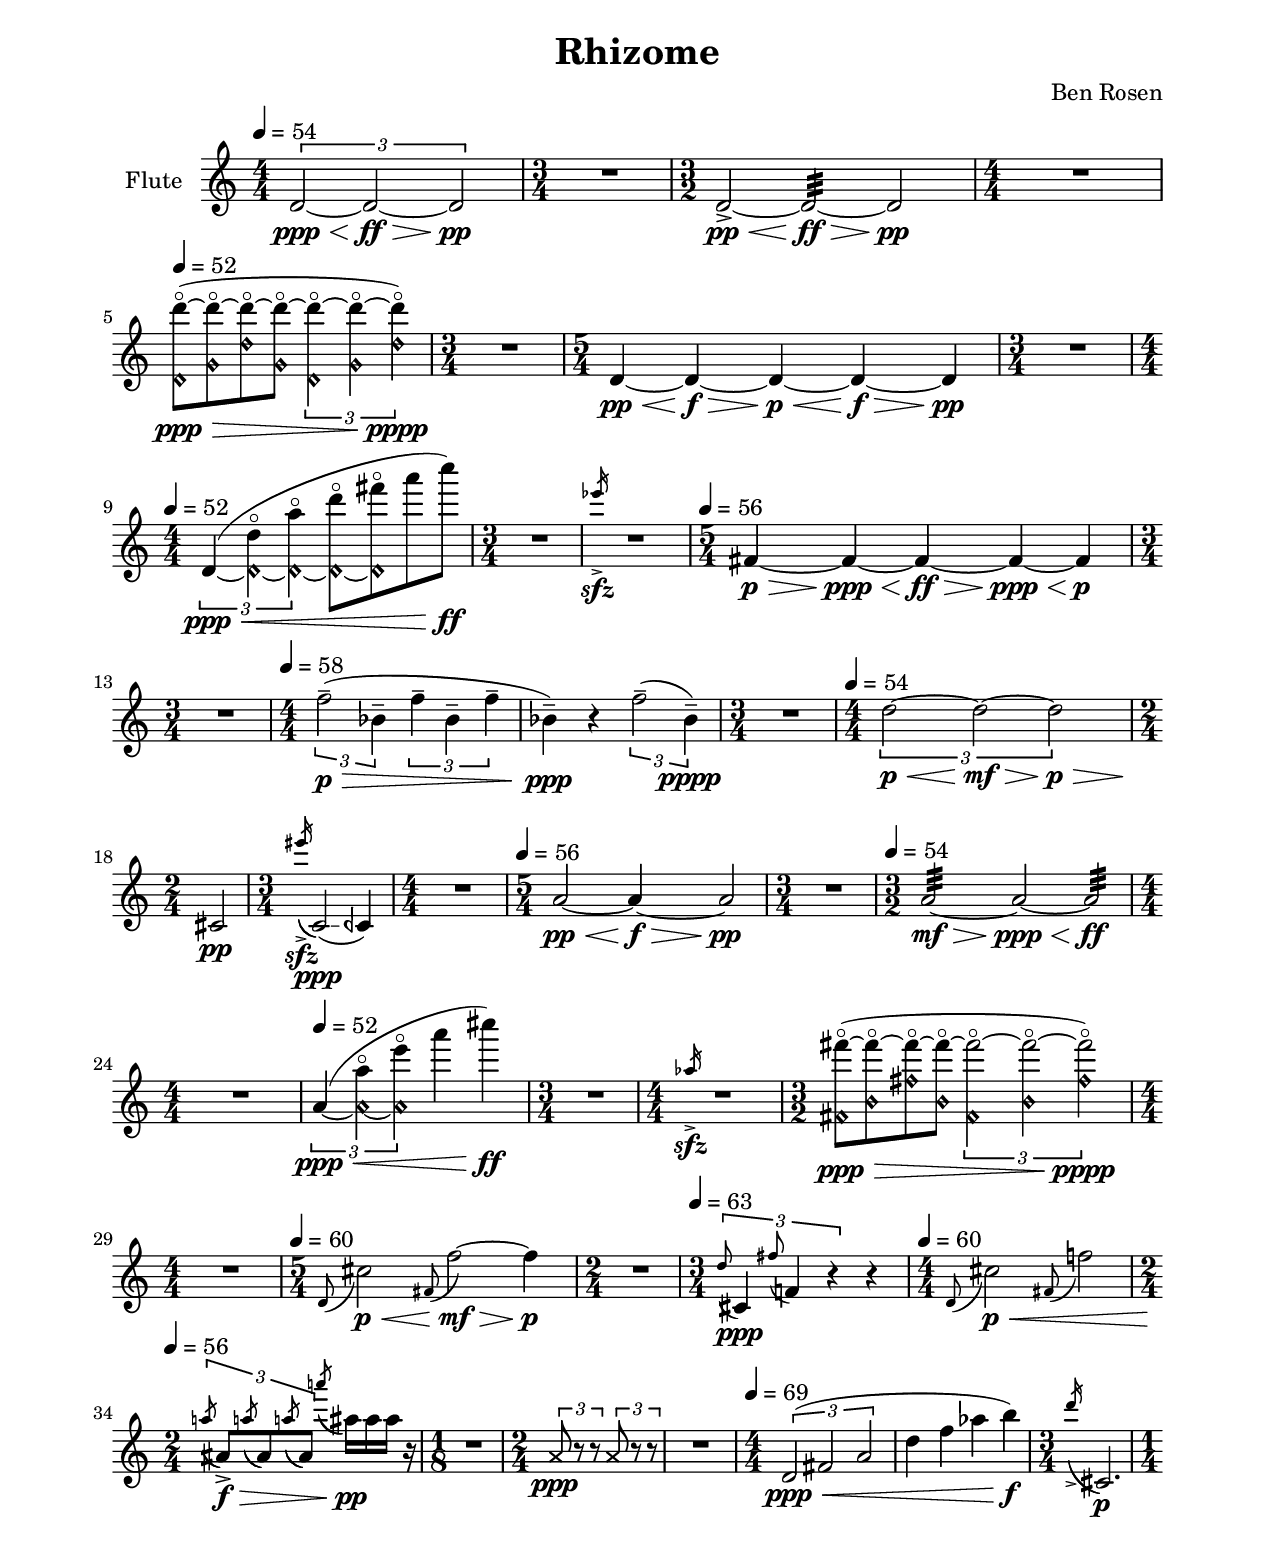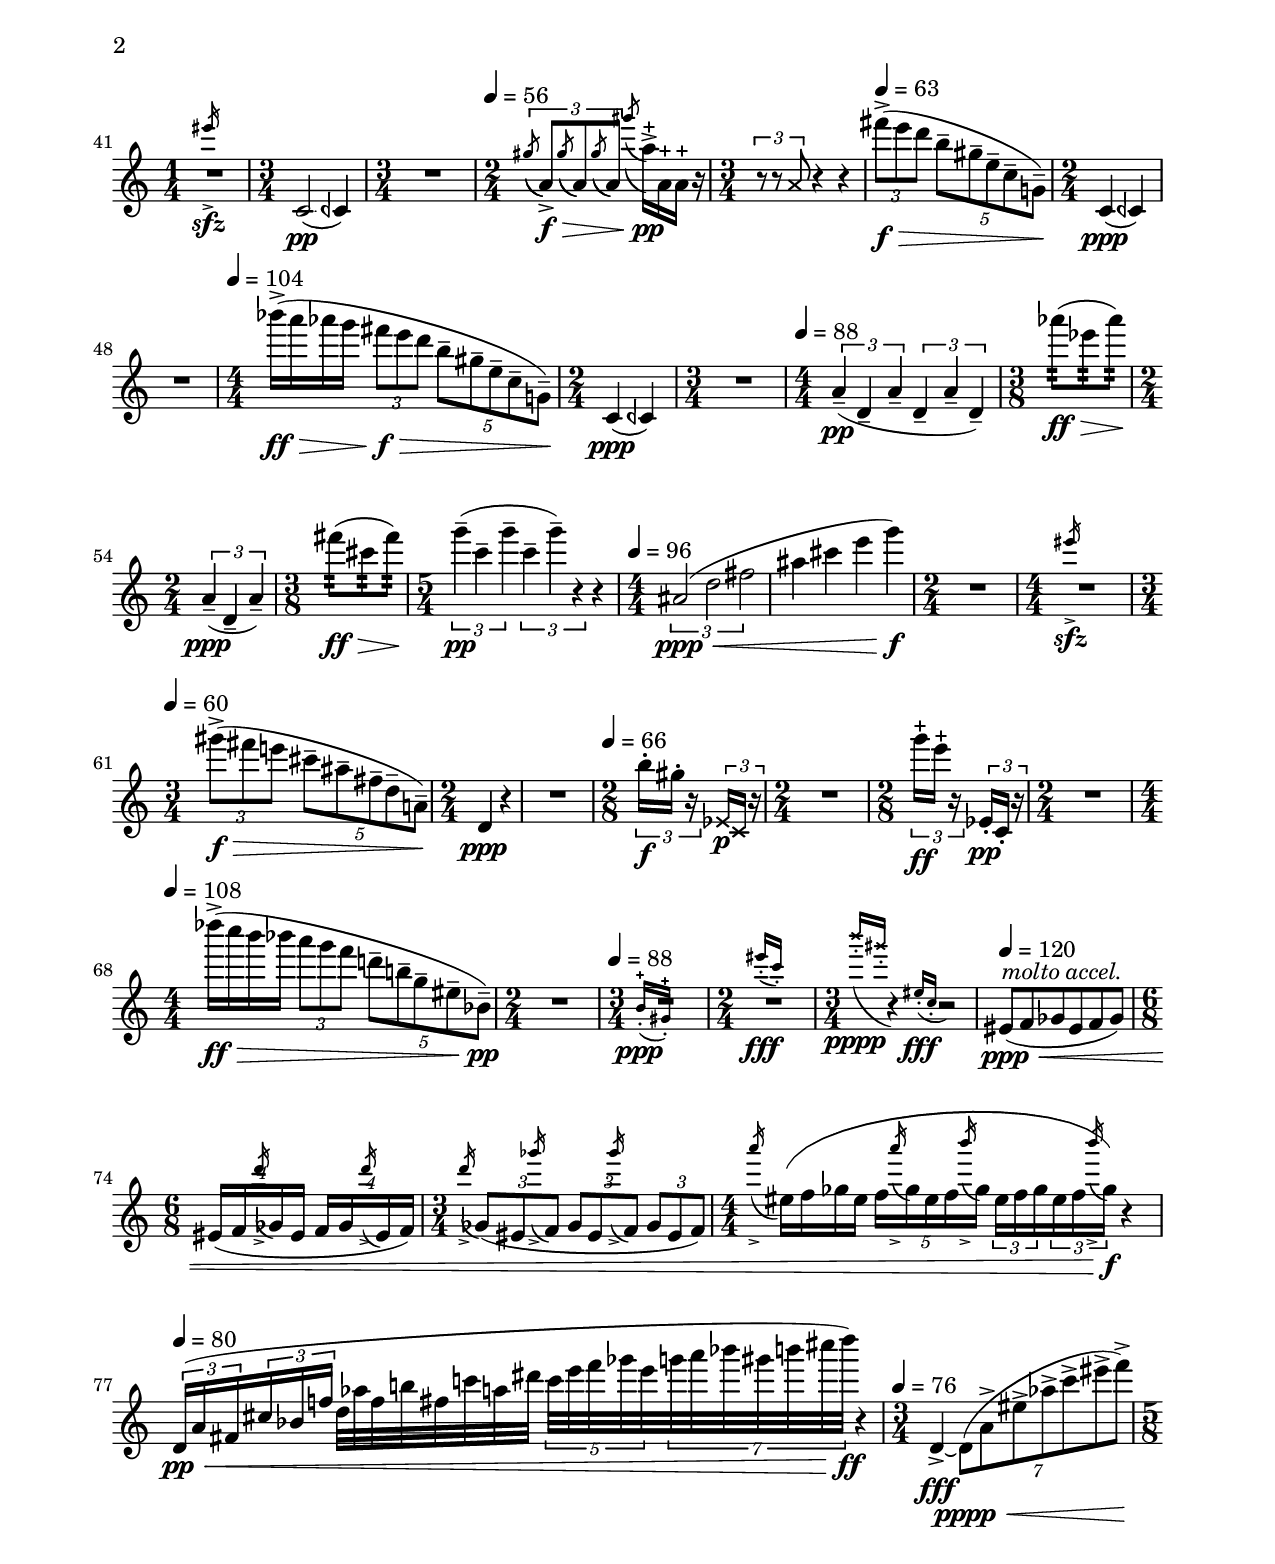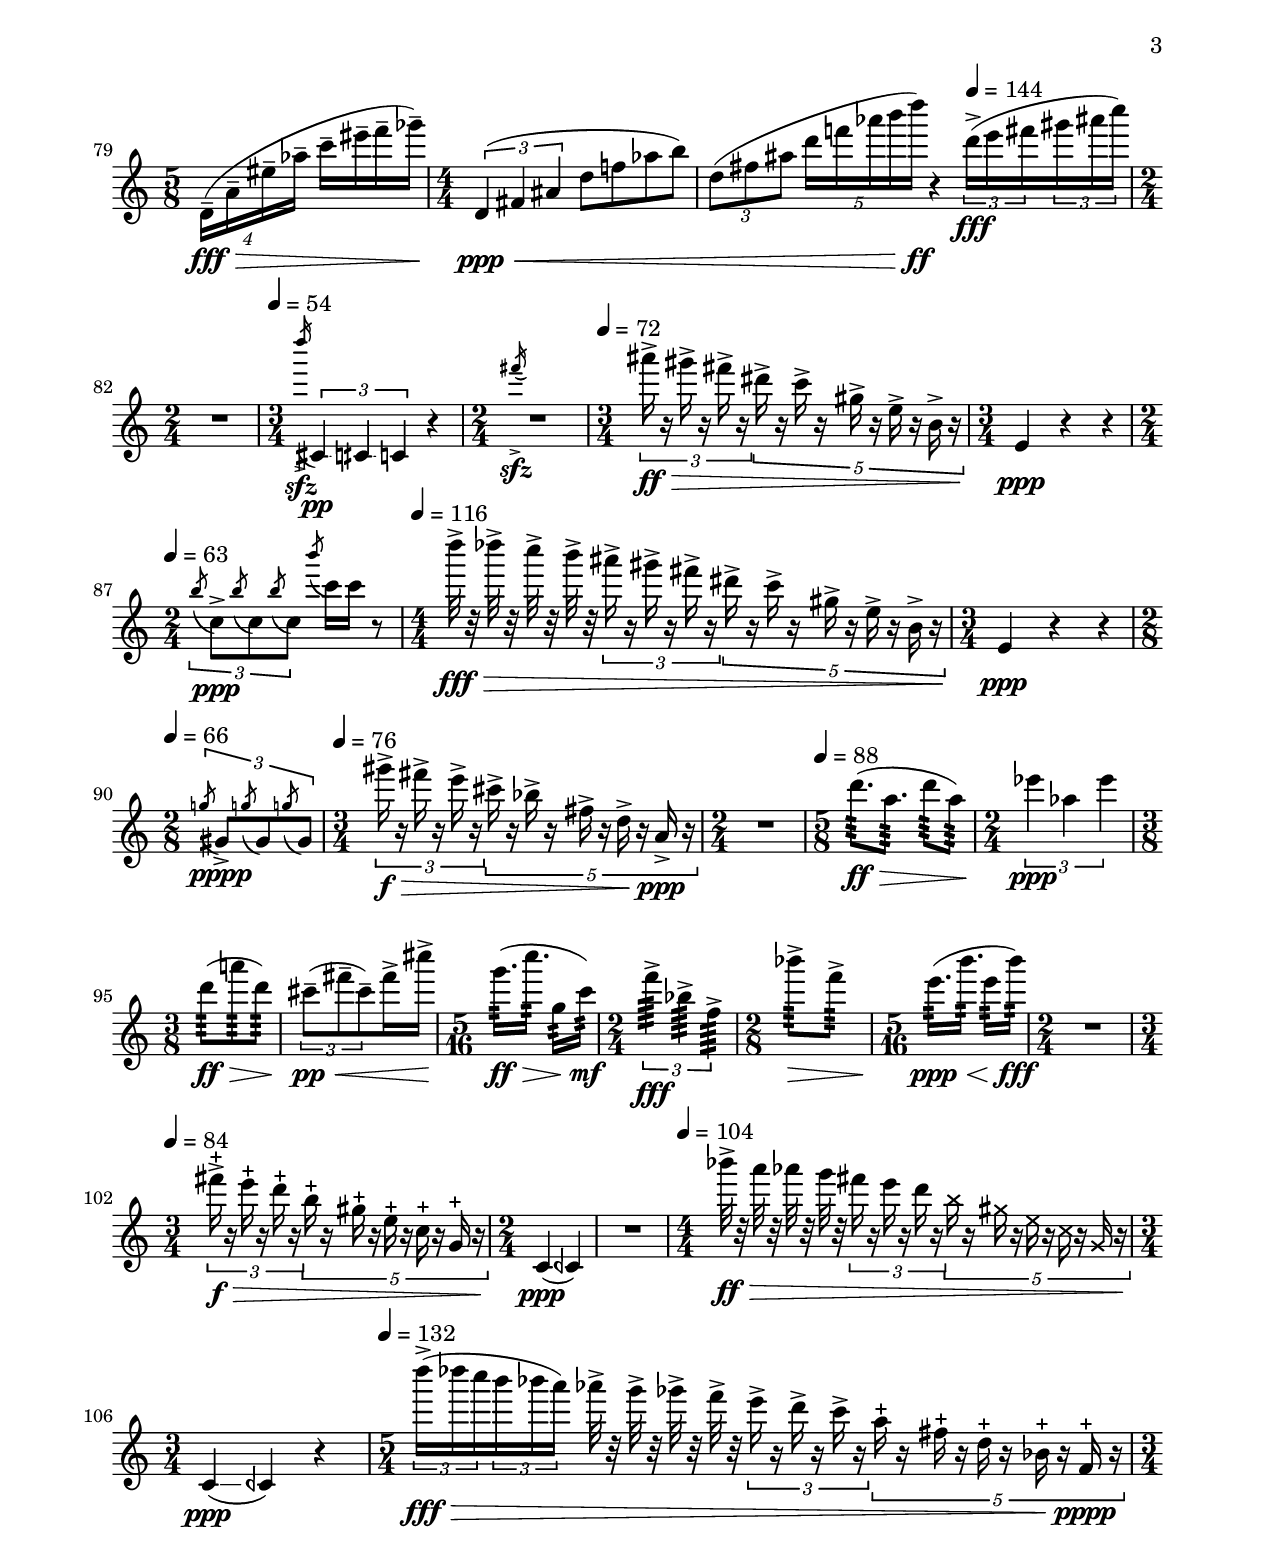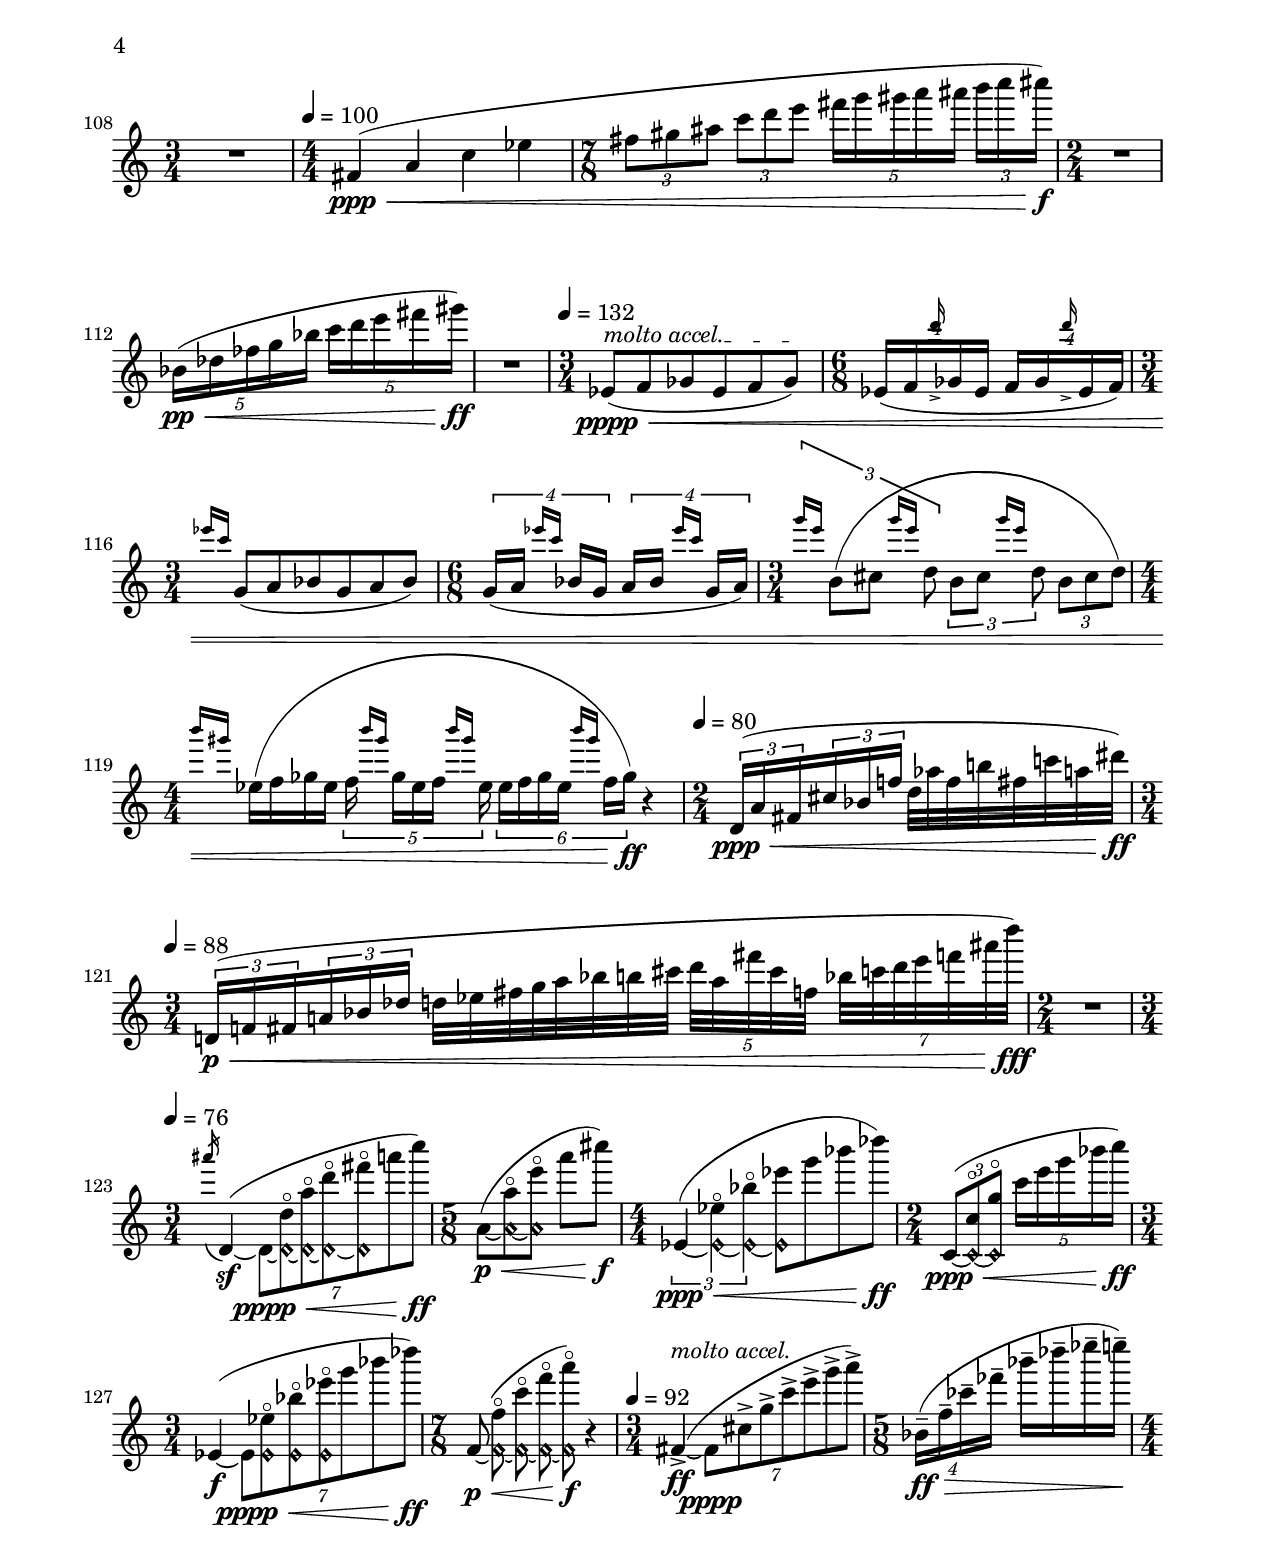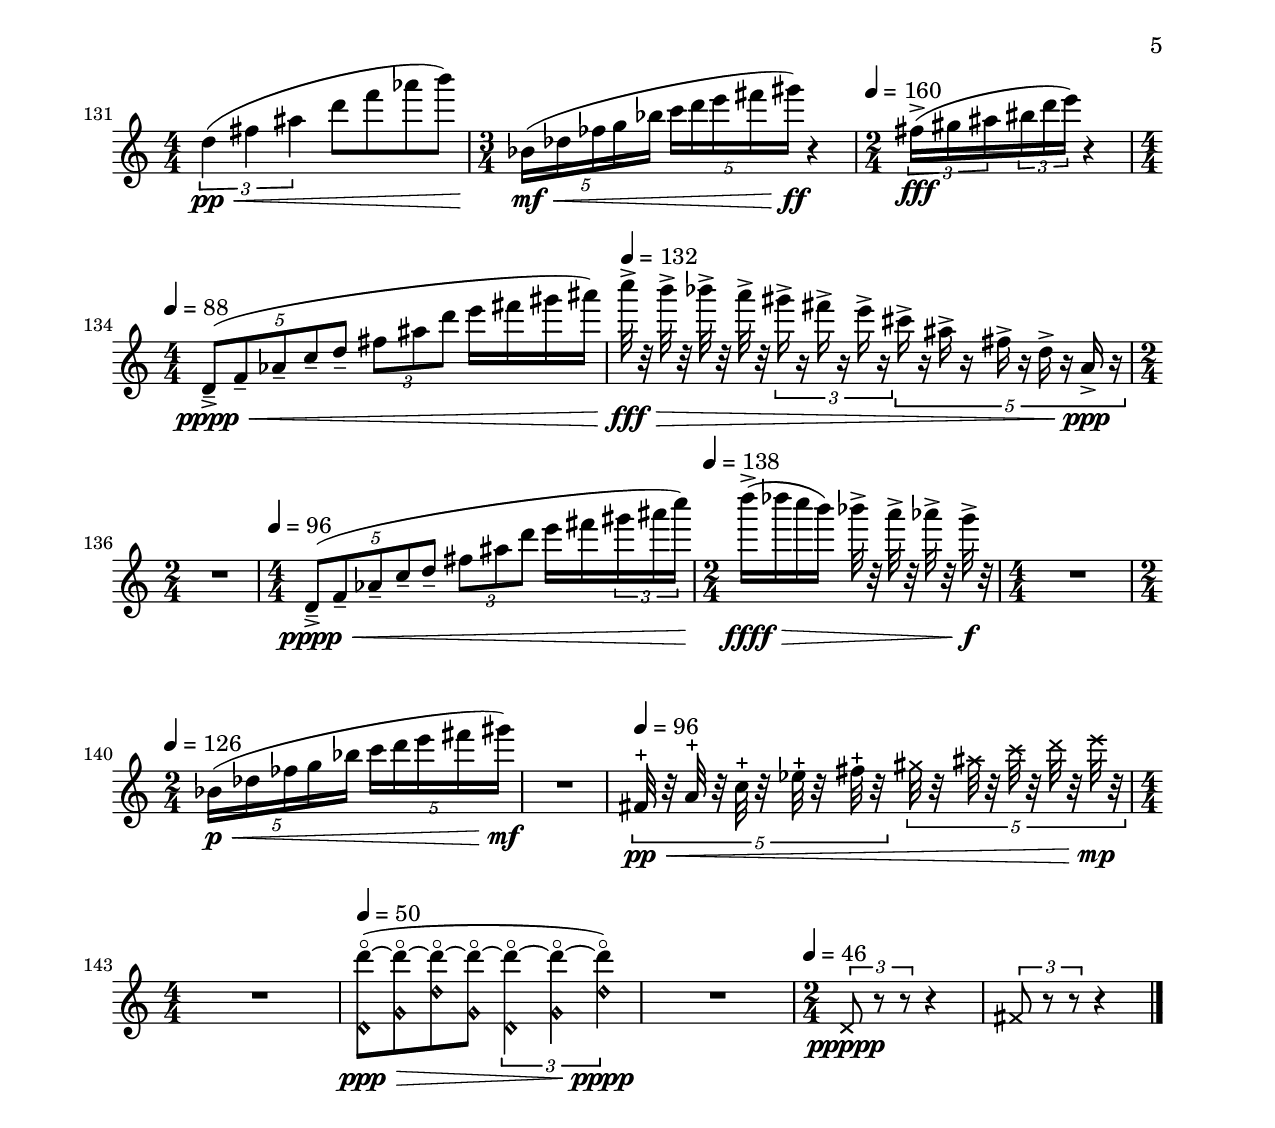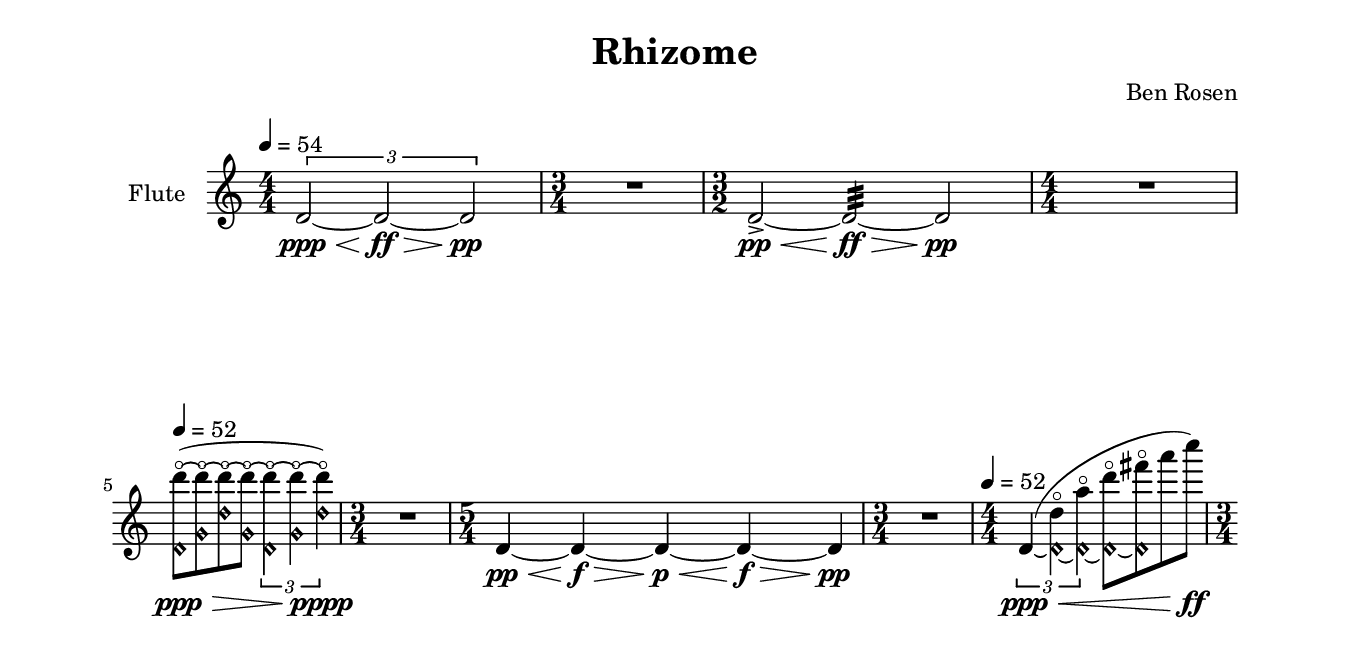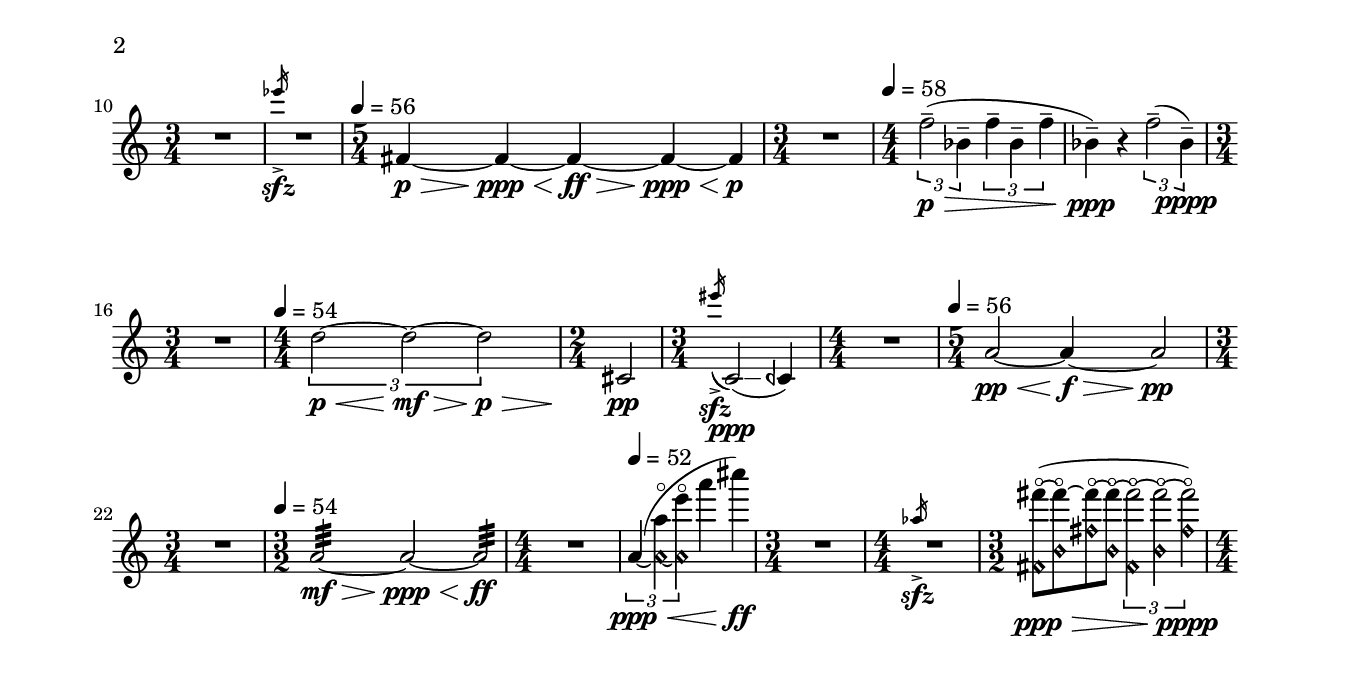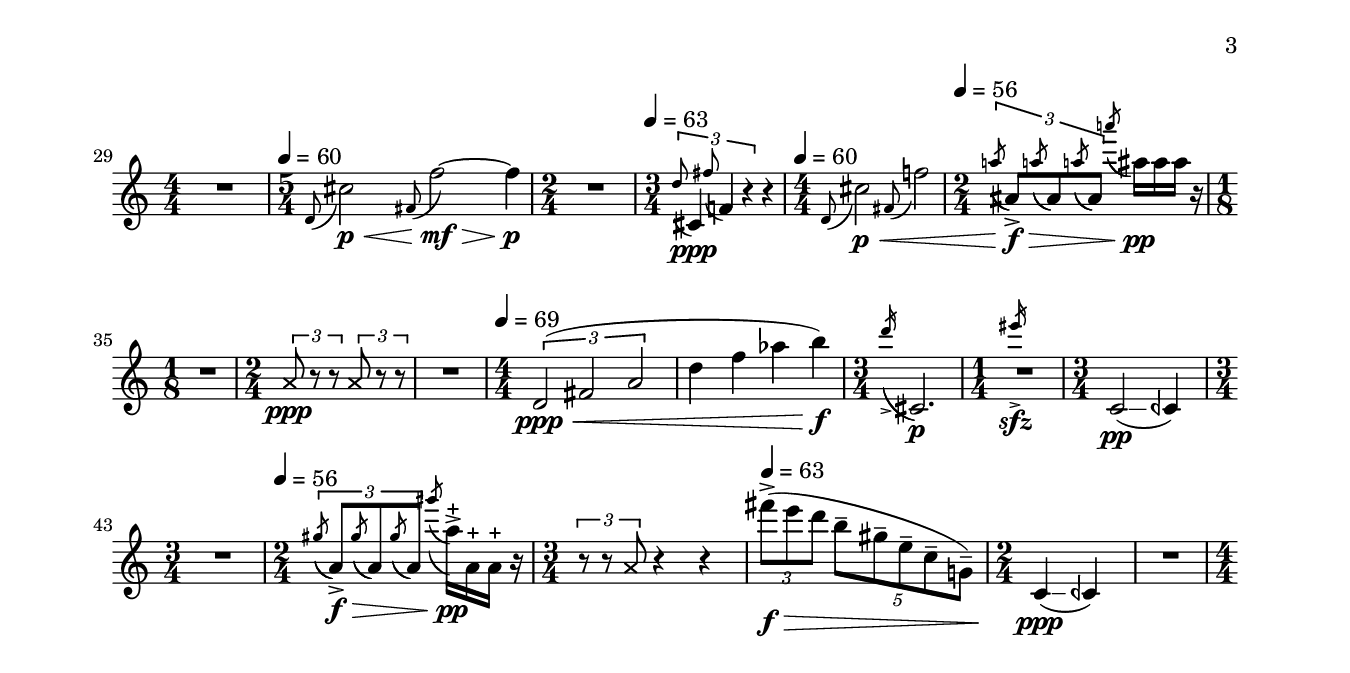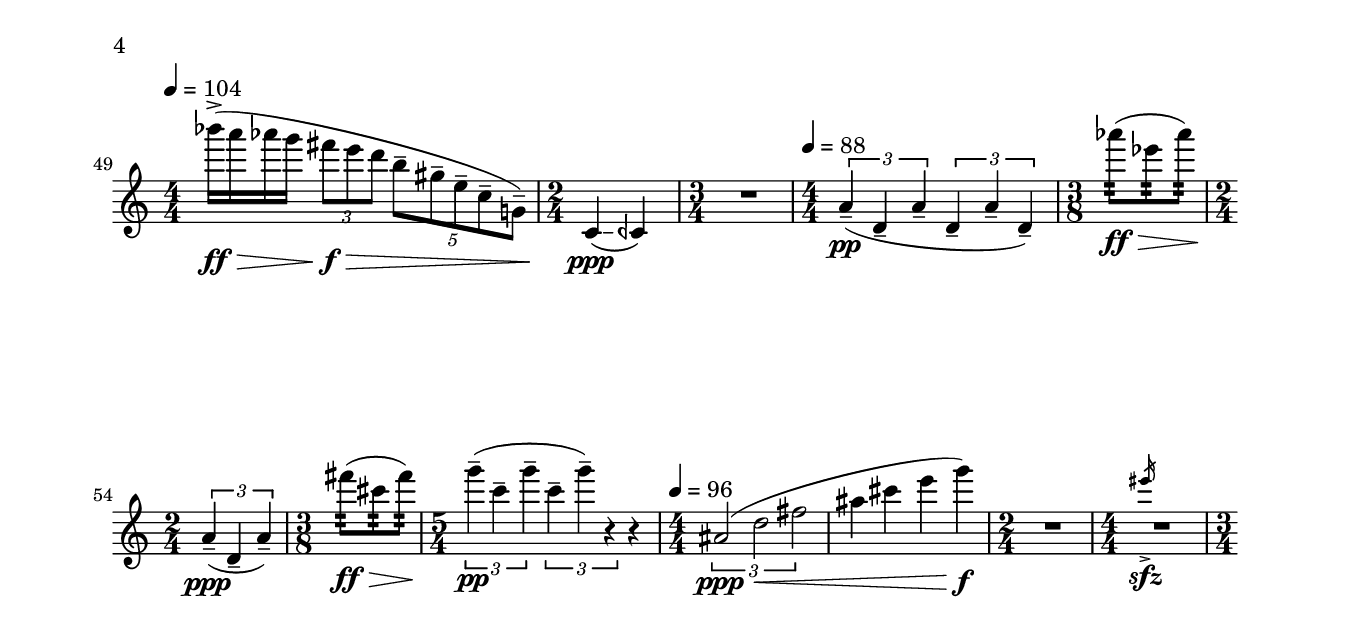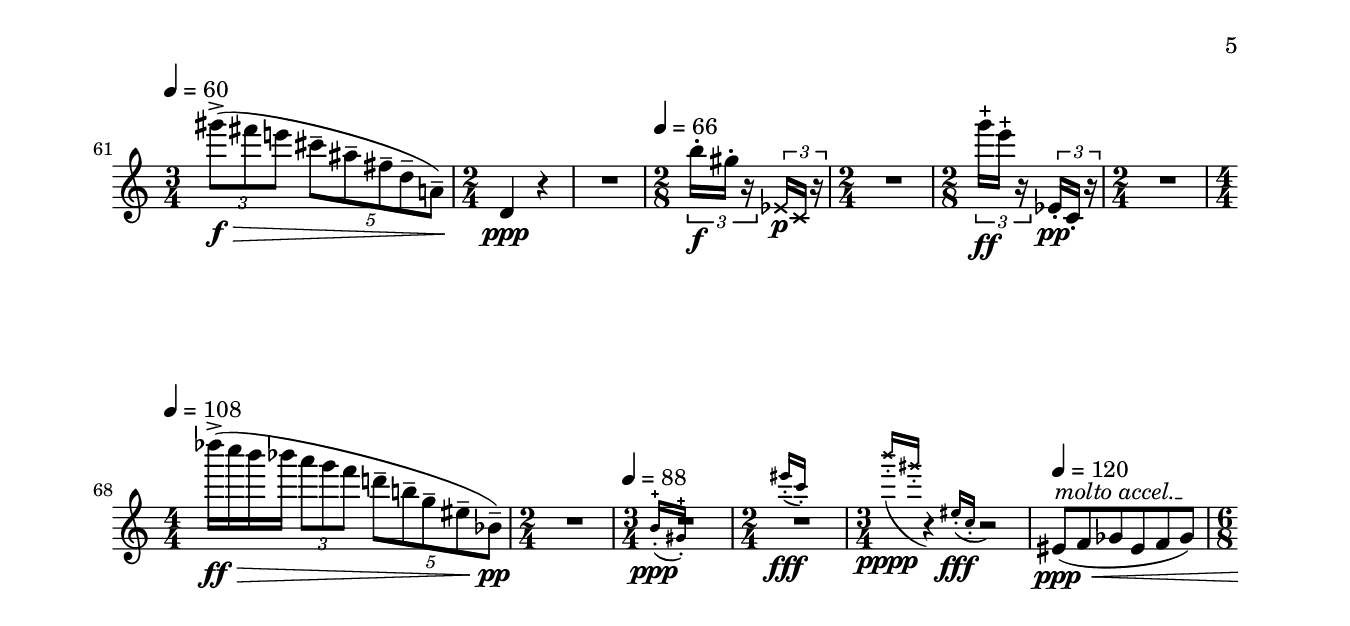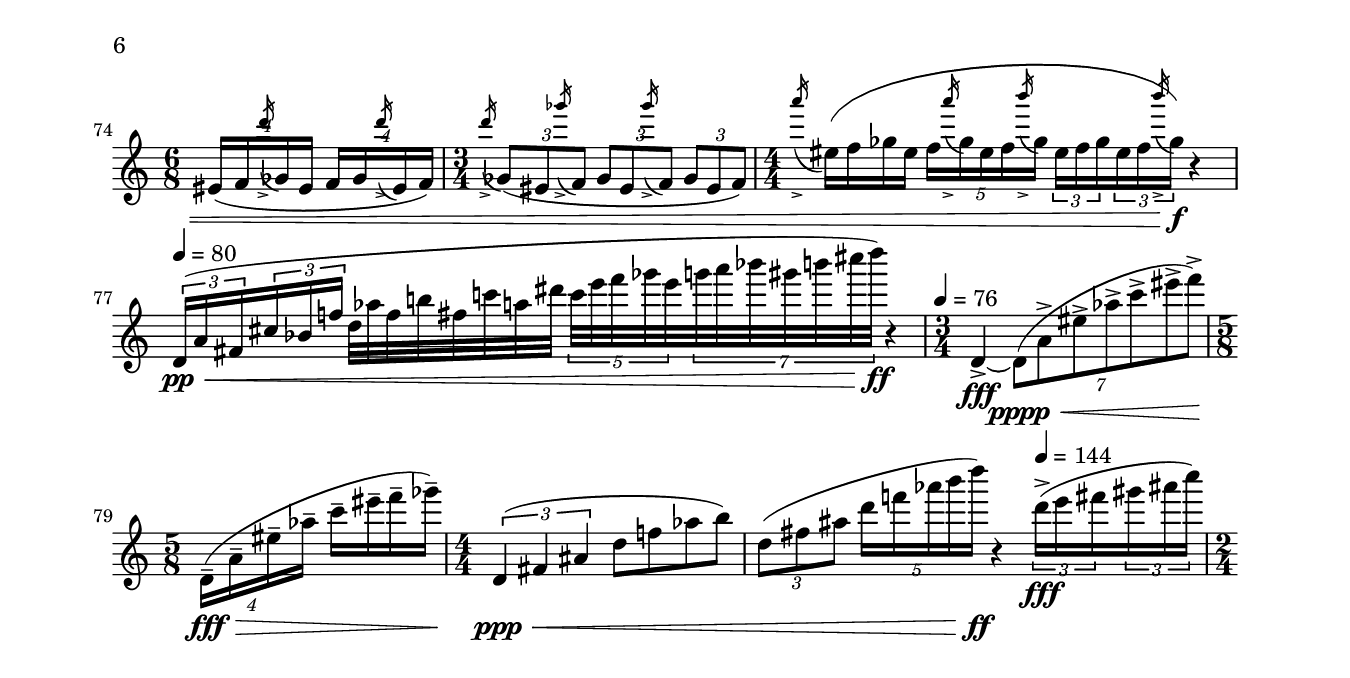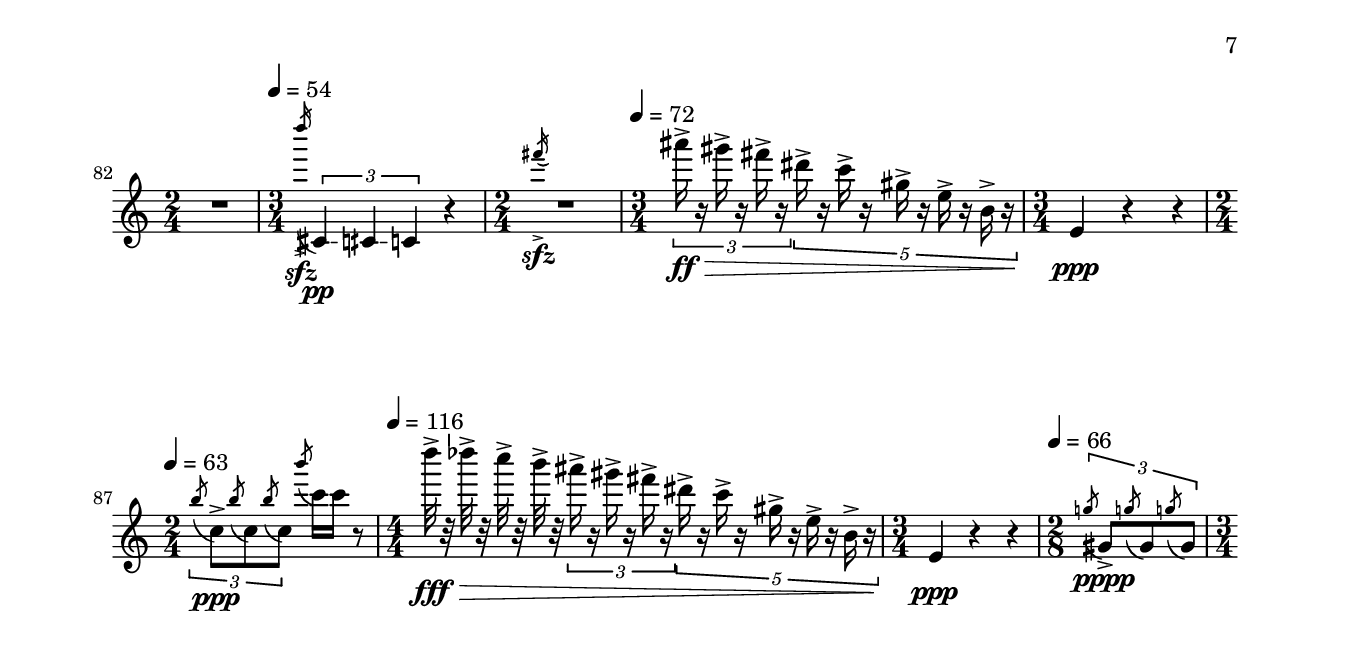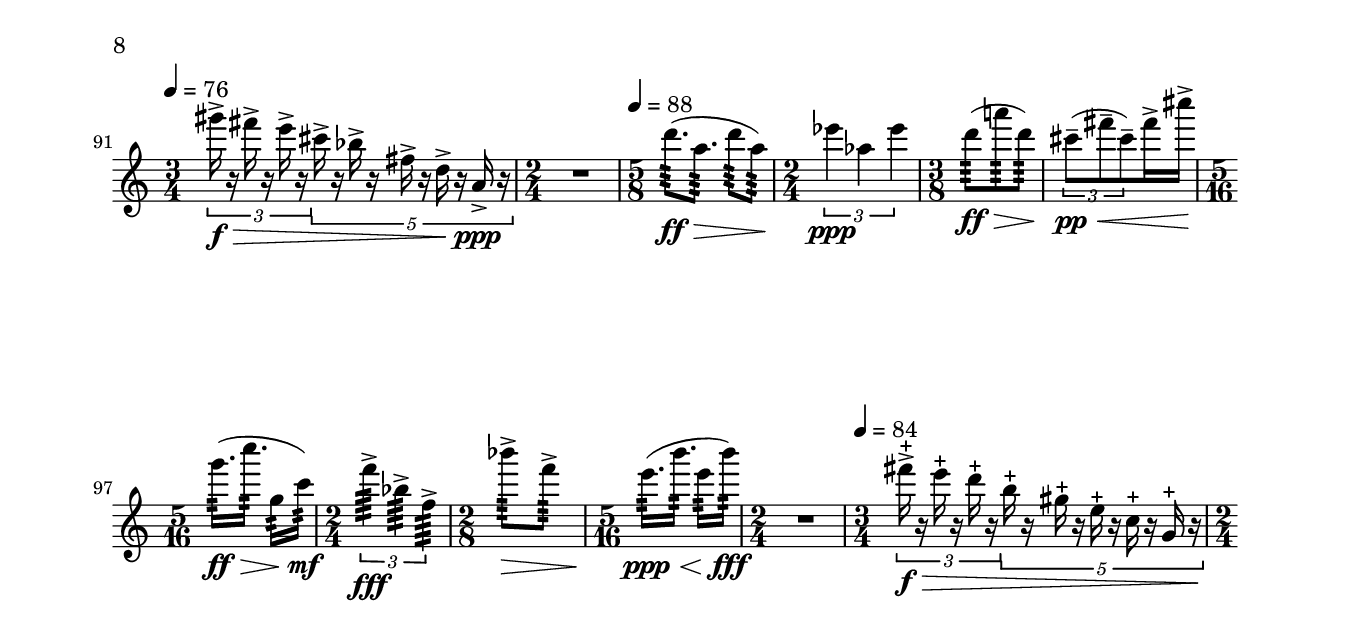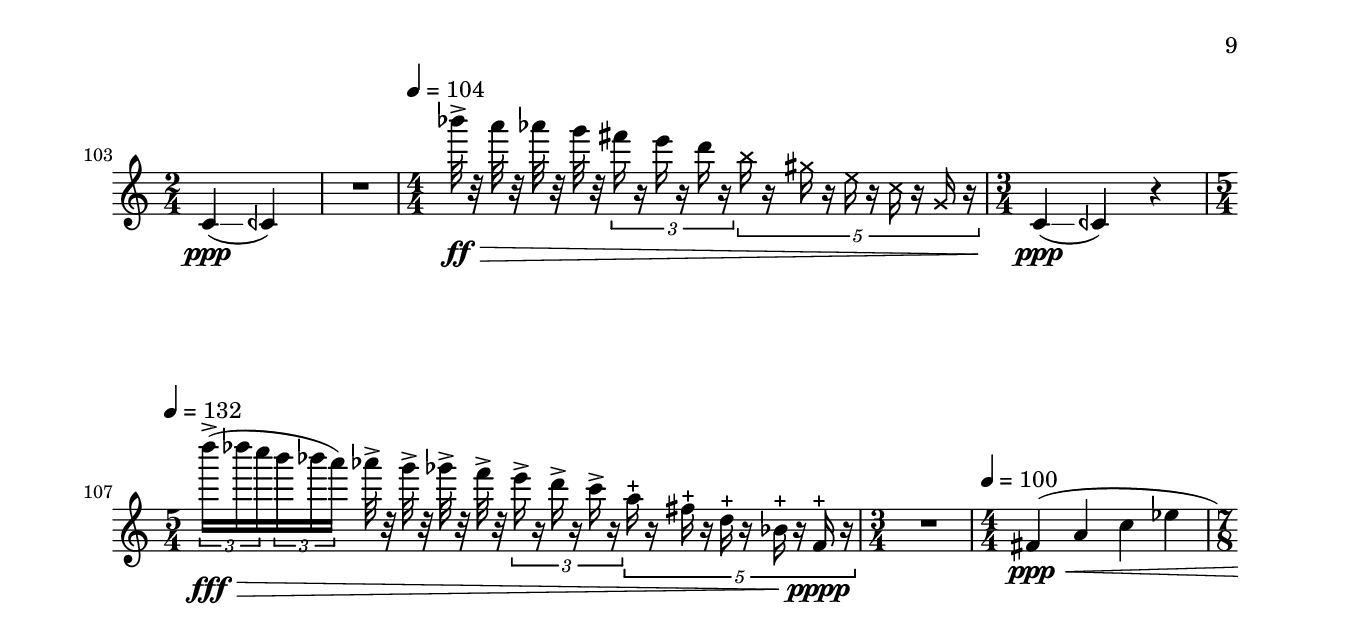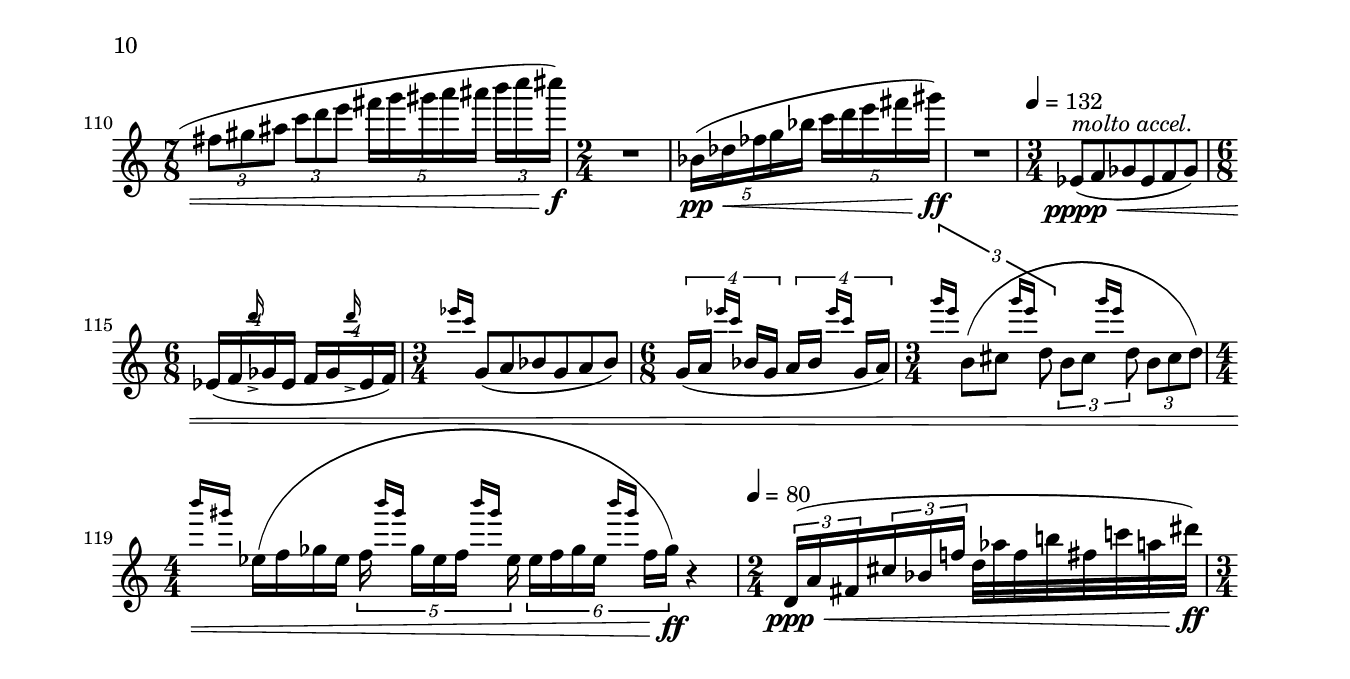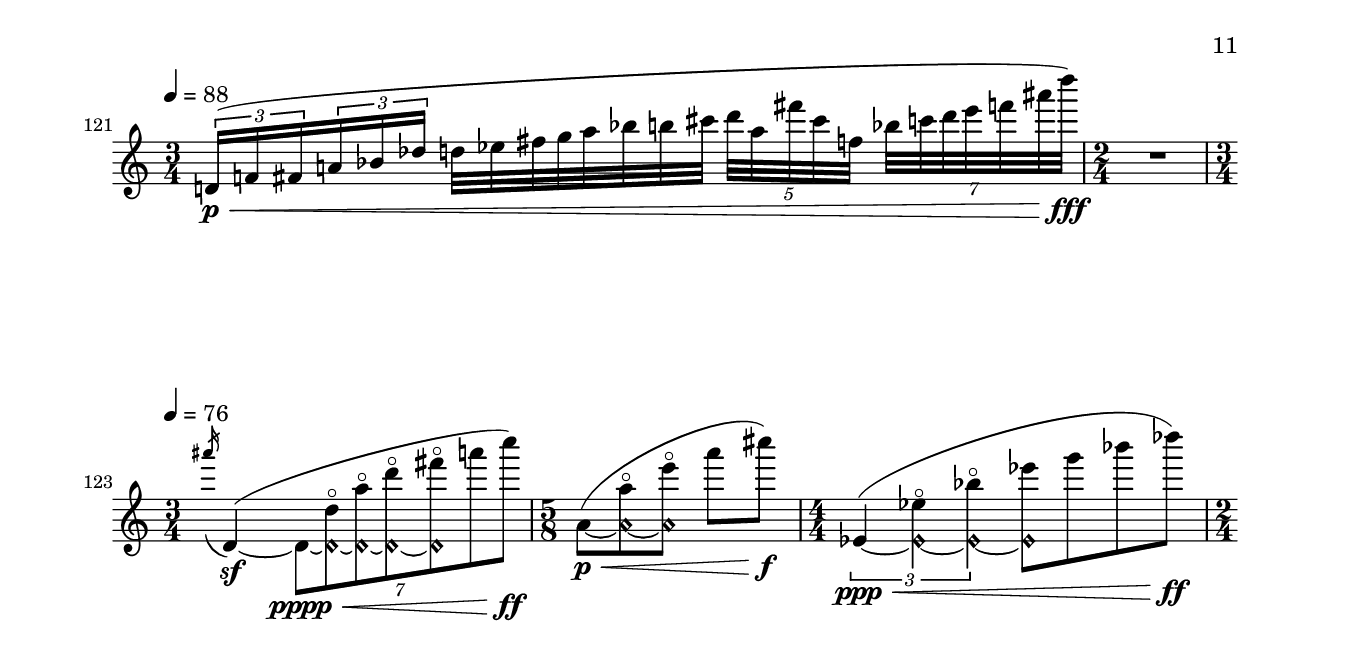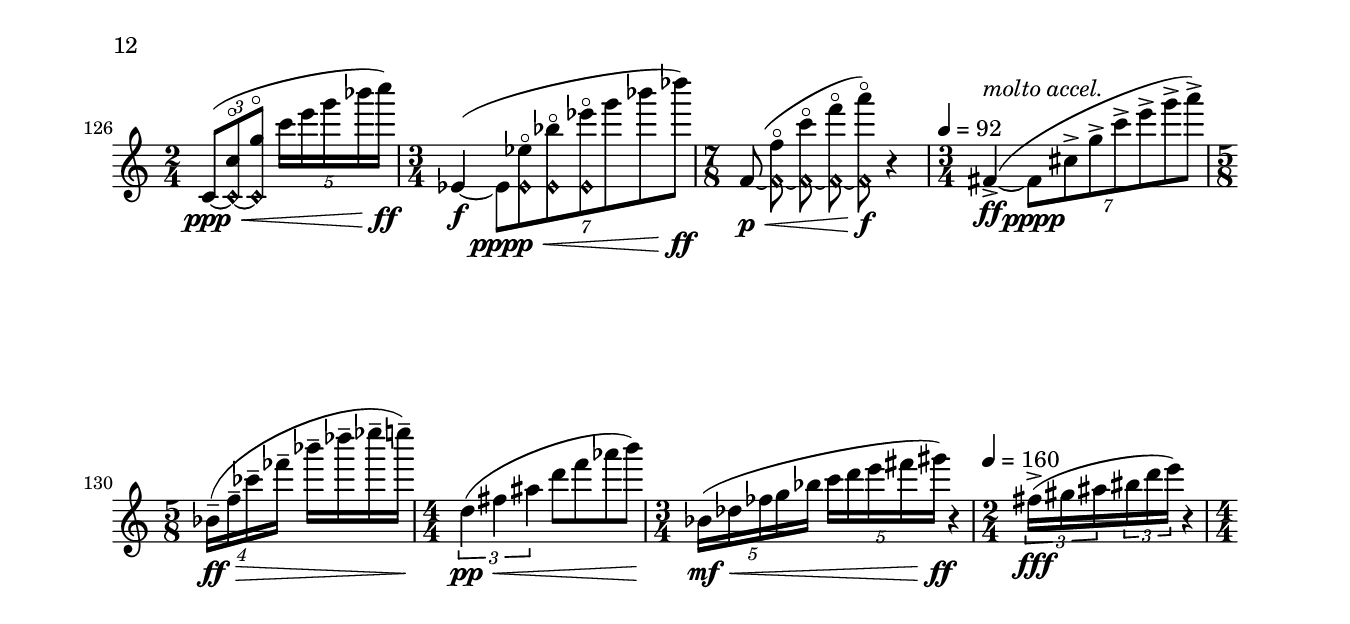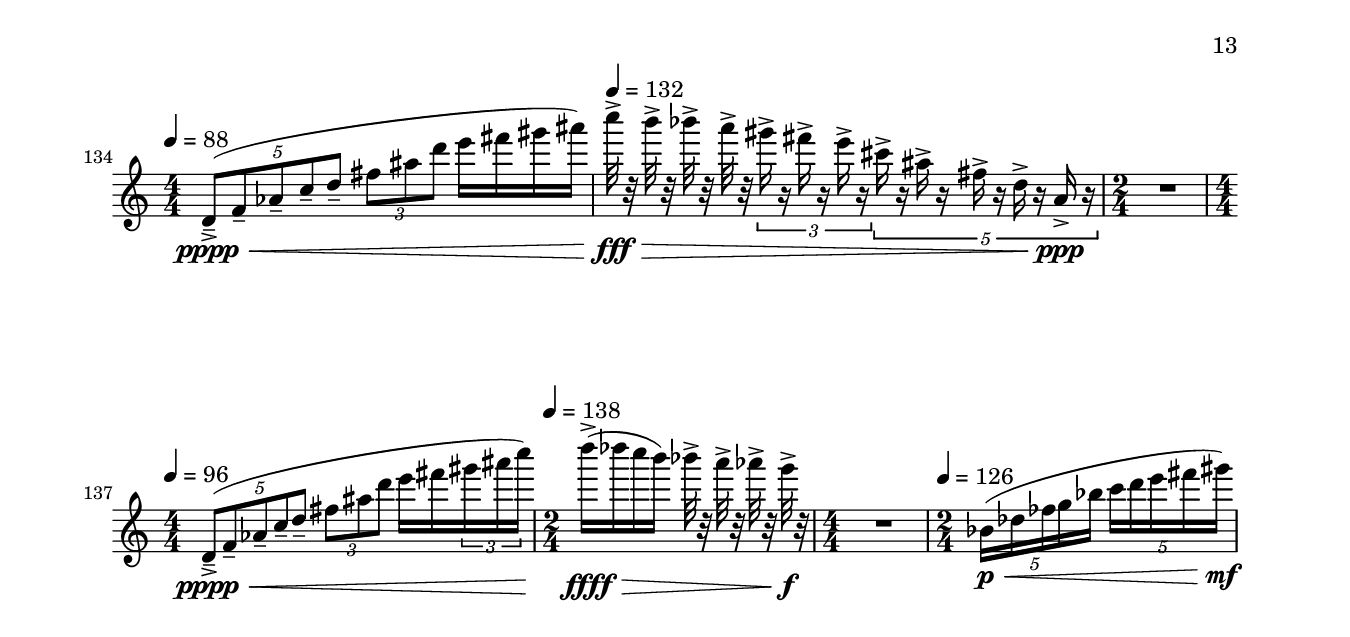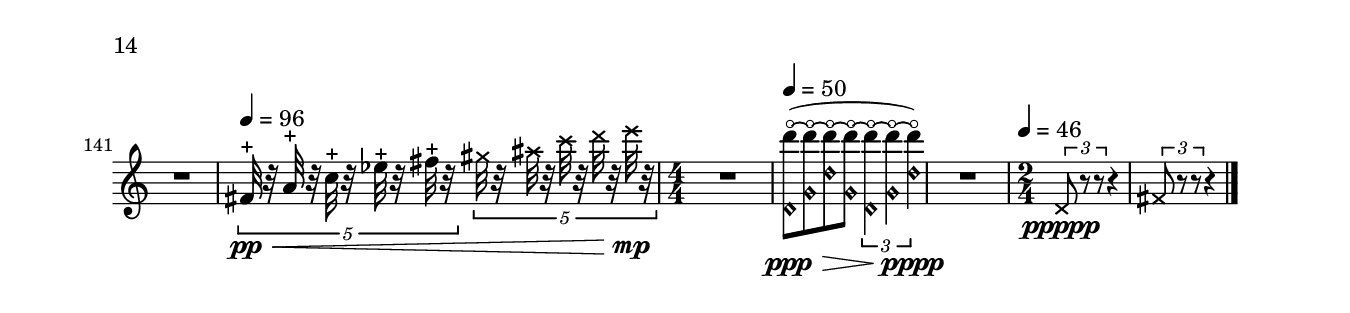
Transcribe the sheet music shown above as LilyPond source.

\version "2.23.82"

\include "settings.ily"
\include "style.ily"
video_slides =
\paper {
  #(set! paper-alist (cons '("video-slides" . (cons (* 9 in) (* 5.06525 in)))
                      paper-alist))
  #(set-paper-size "video-slides")
  left-margin = 0.75\in
  right-margin = 0.75\in
  top-margin = 0.5\in
  bottom-margin = 0.5\in
}


\header {
  title = "Rhizome"
  composer = "Ben Rosen"
}

flute = \relative c' {
  \numericTimeSignature
  \time 4/4
  \tempo 4=54

  \tuplet 3/2 { d2~\ppp\< d~\ff\> d\pp } |

  \time 3/4
  R2. |

  \time 3/2
  d2~->\pp\< d:32~\ff\> d\pp |

  \time 4/4
  R1 |

  \break
  \tempo 4=52
  \shape #'((0 . 1) (0 . 0.5) (0 . 0.5) (0 . 1)) Slur

  <d''\flageolet d,,\harmonic>8~\ppp\>(
  <d\flageolet g,,\harmonic>~
  <d\flageolet d,\harmonic>~
  <d\flageolet g,,\harmonic>~
  \tuplet 3/2 {
    <d\flageolet d,,\harmonic>4~
    <d\flageolet g,,\harmonic>~
    <d\flageolet d,\harmonic>\pppp)
  }  |

  \time 3/4
  R2. |

  \time 5/4

  d,,4~\pp\< d~\f\> d~\p\< d~\f\> d\pp  |

  \time 3/4
  R2. |

  \tempo 4=52
  \time 4/4
  \shape #'((0 . 1) (0 . 2) (0 . 0.5) (0 . 0)) Slur
  \tieDown

  \tuplet 3/2 {
    d4~\ppp\<(
    \once \stemDown <d'\flageolet d,\harmonic~>
    <a'\flageolet d,,\harmonic~>
  }
  <d\flageolet d,,\harmonic~>8
  <fs\flageolet d,,\harmonic>
  a c\ff)

  \tieNeutral

  \time 3/4
  R2. |
  \slashedGrace ef,16->\sfz R2. |

  \tempo 4=56
  \time 5/4

  fs,,4~\p\> fs~\ppp\< fs~\ff\> fs~\ppp\< fs\p |

  \time 3/4
  R2. |

  \tempo 4=58
  \time 4/4
  \tuplet 3/2 { f'2--\p\>( bf,4-- } \tuplet 3/2 { f'-- bf,-- f'-- } |
  bf,--\ppp) r \tuplet 3/2 { f'2--( bf,4--\pppp) } |
  \time 3/4

  R2. |
  \time 4/4

  \tempo 4=54

  \tuplet 3/2 { d2~\p\< d~\mf\> d\p\> } |

  \time 2/4
  cs,2\pp |

  \time 3/4
  \acciaccatura es''16->\sfz( c,,2\ppp \glissando)( cqf4) |

  \time 4/4
  R1 |

  \tempo 4=56
  \time 5/4

  a'2~\pp\< a4~\f\> a2\pp

  \time 3/4
  R2. |

  \tempo 4=54
  \time 3/2
  a2:32~\mf\> a~\ppp\< a:32\ff

  \time 4/4
  R1 |

  \tempo 4=52
  \shape #'((0 . 1) (0 . 2) (0 . 0.5) (0 . 0.5)) Slur
  \tieDown

  \tuplet 3/2 {
    a4~\ppp\<(
    <a'\flageolet a,\harmonic~>
    <e'\flageolet a,,\harmonic>
  }
  a cs\ff) |

  \tieNeutral

  \time 3/4
  R2. |

  \time 4/4
  \slashedGrace af,16->\sfz R1 |

  \time 3/2
  \shape #'((0 . 1) (0 . 0.5) (0 . 0.5) (0 . 1)) Slur

  <fs'\flageolet fs,,\harmonic>8~\ppp\>(
  <fs\flageolet b,,\harmonic>~
  <fs\flageolet fs,\harmonic>~
  <fs\flageolet b,,\harmonic>~
  \tuplet 3/2 {
    <fs\flageolet fs,,\harmonic>2~
    <fs\flageolet b,,\harmonic>~
    <fs\flageolet fs,\harmonic>\pppp)
  } |

  \break

  \time 4/4
  R1 |

  \tempo 4=60
  \time 5/4
  \appoggiatura d,,8 cs'2\p\< \appoggiatura fs,8 f'2~\mf\> f4\p |

  \time 2/4
  R2 |

  \tempo 4=63
  \time 3/4
  \tuplet 3/2 { \appoggiatura d8 cs,4\ppp \appoggiatura fs'8 f,!4 r } r

  \tempo 4=60
  \time 4/4
  \appoggiatura d8 cs'2\p\< \appoggiatura fs,8 f'!2 |

  \tempo 4=56
  \time 2/4
  \tuplet 3/2 {
    \acciaccatura a!8( as,8->\f\>)
    \acciaccatura a'!8( as,)
    \acciaccatura a'!8( as,)
  }
  \acciaccatura a''!8( as,16\pp) as as r |

  \time 1/8
  R8 |

  \time 2/4

  \xNotesOn
  \tuplet 3/2 { a,8\ppp r r } \tuplet 3/2 { a r r }
  \xNotesOff |

  R2 |

  \tempo 4=69
  \time 4/4
  \tuplet 3/2 { d,2\ppp\<( fs a } |
  d4 f af b\f) |

  \time 3/4
  \acciaccatura d16->( cs,,2.\p) |

  \time 1/4
  \slashedGrace es''16->\sfz R4 |

  \time 3/4
  c,,2\pp \glissando( cqf4) |

  \time 3/4
  R2. |

  \tempo 4=56
  \time 2/4
  \tuplet 3/2 {
    \acciaccatura gs''8( a,8->\f\>)
    \acciaccatura gs'8( a,)
    \acciaccatura gs'8( a,)
  }
  \acciaccatura gs''8( a,16->-+\pp) a,-+ a-+ r |

  \time 3/4
  \xNotesOn
  \tuplet 3/2 { r8 r a }
  \xNotesOff r4 r |

  \tempo 4=63
  \tuplet 3/2 { fs''8->\f\>( e d } \tuplet 5/4 { b-- gs-- e-- c-- g!--) } |

  \time 2/4
  c,4\ppp( \glissando cqf) |
  R2 |

  \tempo 4=104
  \time 4/4
  bf'''16->\ff\>( a af g
  \tuplet 3/2 { fs8\f\> e d }
  \tuplet 5/4 { b-- gs-- e-- c-- g!--) } |

  \time 2/4
  c,4(\ppp \glissando cqf) |

  \time 3/4
  R2. |

  \tempo 4=88
  \time 4/4
  \tuplet 3/2 { a'4--\pp( d,-- a'--} \tuplet 3/2 { d,-- a'-- d,--) }

  \time 3/8
  af'''8:32\ff\>( ef:32 af:32) |

  \time 2/4
  \tuplet 3/2 { a,,4--\ppp( d,-- a'--) } |

  \time 3/8
  fs''8:32\ff\>( cs:32 fs:32) |

  \time 5/4
  \tuplet 3/2 { g4--\pp( c,-- g'-- } \tuplet 3/2 { c,-- g'--) r } r

  \tempo 4=96
  \time 4/4
  \tuplet 3/2 { as,,2\ppp\<( d fs } |
  as4 cs e g\f) |

  \time 2/4
  R2 |

  \time 4/4
  \slashedGrace es16->\sfz R1 |

  \tempo 4=60
  \time 3/4
  \tuplet 3/2 { gs8->\f\>( fs e! } \tuplet 5/4 { cs-- as-- fs-- d-- a!--) } |

  \time 2/4
  d,4\ppp r |
  R2 |

  \tempo 4=66
  \time 2/8
  \tuplet 3/2 { b''16-.\f gs-. r }
  \xNotesOn
  \tuplet 3/2 { ef,\p c r }
  \xNotesOff

  \time 2/4
  R2 |

  \time 2/8
  \tuplet 3/2 { g'''16-+\ff e-+ r } \tuplet 3/2 { ef,,-.\pp c-. r }

  \time 2/4
  R2 |

  \tempo 4=108
  \time 4/4
  df'''16->\ff\>( c b bf
  \tuplet 3/2 { a8 g f }
  \tuplet 5/4 { d!-- b!-- g-- es-- bf--\pp) } |

  \time 2/4
  R2 |

  \tempo 4 = 88
  \time 3/4
  \acciaccatura { b16-+-.\ppp gs-+-. }
  R2. |

  \time 2/4
  \acciaccatura { es''16-.\fff c-. }
  R2 |

  \time 3/4
  \xNotesOn
  \acciaccatura { b'16-.\pppp gs-. }
  \xNotesOff
  r4 \acciaccatura { es,16-.\fff c-. } r2 |

  \tempo 4 = 120
  \override TextSpanner.bound-details.left.text = "molto accel."
  es,8\ppp\<(\startTextSpan f gf es f gf)\stopTextSpan

  \time 6/8
  \tuplet 4/6 {
    es16( f \acciaccatura d''-> gf,, es
  }
  \tuplet 4/6 {
    f gf \acciaccatura d''-> es,, f)
  } |

  \time 3/4
  \acciaccatura d''16->
  \tuplet 3/2 {
    gf,,8( es
    \acciaccatura gf''16-> f,,8
  }
  \tuplet 3/2 {
    gf8 es \acciaccatura gf''16-> f,,8
  }
  \tuplet 3/2 { gf8 es f) } |

  \time 4/4
  \acciaccatura a''16-> es,16( f gf es
  \tuplet 5/4 {
    f \acciaccatura a'-> gf, es f \acciaccatura b'-> gf,
  }
  \tuplet 3/2 { es f gf }
  \tuplet 3/2 { es f \acciaccatura b'-> gf,\f) } r4 |

  \tempo 4 = 80
  \tuplet 3/2 { d,16\pp\<( a' fs }
  \tuplet 3/2 { cs' bf f'! } d32 af' f b! fs c'! a! ds
  \tuplet 5/4 { c e f gf e }
  \tuplet 7/4 { g a bf gs b! cs d\ff) } r4 |

  \tempo 4 = 76
  \time 3/4
  d,,,->\fff~ \tuplet 7/4 { d8\pppp\<( a'-> es'-> af->  c-> es-> f->) } |

  \time 5/8
  \tuplet 4/6 {d,,16--\fff\>( a'-- es'-- af-- } c-- es-- f-- gf--) |

  \time 4/4
  \tuplet 3/2 { d,,4\ppp\<( fs as } d8 f! af b) |
  \tuplet 3/2 { d,8( fs as } \tuplet 5/4 { d16 f! af b d\ff) } r4

  \tempo 4 = 144
  \tuplet 3/2 { d,16->\fff( e fs } \tuplet 3/2 { gs as c) }

  \time 2/4
  R2 |

  \tempo 4 = 54
  \time 3/4
  \acciaccatura d16->\sfz
  \tuplet 3/2 { cs,,,4\pp\glissando cqs\glissando c! } r4 |

  \time 2/4
  \acciaccatura fs''16->\sfz
  R2 |

  \tempo 4 = 72
  \time 3/4
  \tuplet 3/2 {as16\ff\>-> r gs-> r fs-> r}
  \tuplet 5/4 {ds-> r c-> r gs-> r e-> r b-> r} |

  \time 3/4
  e,4\ppp r r |

  \tempo 4 = 63
  \time 2/4
  \tuplet 3/2 {
    \acciaccatura b''8 c,8\ppp->
    \acciaccatura b' c,
    \acciaccatura b' c,
  }
  \acciaccatura b'' c,16 c r8 |

  \tempo 4 = 116
  \time 4/4
  d'32\fff\>-> r df-> r c-> r b-> r
  \tuplet 3/2 {as16-> r gs-> r fs-> r }
  \tuplet 5/4 { ds-> r c-> r gs-> r e-> r b-> r } |

  \time 3/4
  e,4\ppp r r |

  \tempo 4 = 66
  \time 2/8
  \tuplet 3/2 {
    \acciaccatura g'!8 gs,\pppp-> \acciaccatura g'! gs, \acciaccatura g'! gs,
  } |

  \tempo 4 = 76
  \time 3/4
  \tuplet 3/2 {gs''16\f\>-> r fs-> r e-> r}
  \tuplet 5/4 {cs-> r bf-> r fs-> r d-> r a\ppp-> r} |

  \time 2/4
  R2 |

  \tempo 4 = 88
  \time 5/8
  d'8.:64\ff\>( a:64 d8:64 a:64) |

  \time 2/4
  \tuplet 3/2 {ef'4\ppp af, ef'} |

  \time 3/8
  d8:64\ff\>( a'!:64 d,:64) |
  \tuplet 3/2 {cs--\pp\<( fs-- cs--)} fs16-> cs'-> |

  \time 5/16
  g16.:64\ff\>( c:64 g,16:64[ c:64]\mf) |

  \time 2/4
  \tuplet 3/2 {f4:64\fff-> bf,:64-> f:64->} |

  \time 2/8
  bf'8:64->\>[ f:64->] |

  \time 5/16
  e16.:64\ppp\<( b':64 e,16:64[ b':64\fff)] |

  \time 2/4
  R2 |

  \tempo 4=84
  \time 3/4
  \tuplet 3/2 {fs16\f\>->-+ r e-+ r d-+ r}
  \tuplet 5/4 {b-+ r gs-+ r e-+ r c-+ r g-+ r} |

  \time 2/4
  c,4(\ppp\glissando cqf) |
  R2 |

  \tempo 4=104
  \time 4/4
  bf'''32\ff\>-> r a r af r g r
  \tuplet 3/2 {fs16 r e r d r }
  \tuplet 5/4 {\xNotesOn b r gs r e r c r g r \xNotesOff } |

  \time 3/4
  c,4(\ppp\glissando cqf) r |

  \tempo 4=132
  \time 5/4
  \tuplet 3/2 {d'''16->\fff\>( df c}
  \tuplet 3/2 {b bf a)} af32-> r g-> r gf-> r f-> r
  \tuplet 3/2 {e16-> r d-> r c-> r }
  \tuplet 5/4 {a-+ r fs-+ r d-+ r bf-+ r f\pppp-+ r } |

  \time 3/4
  R2. |

  \tempo 4=100
  \time 4/4
  fs4\ppp\<( a c  ef |

  \time 7/8
  \tuplet 3/2 { fs8 gs as }
  \tuplet 3/2 { c d e }
  \tuplet 5/4 { fs16 g gs a as }
  \tuplet 3/2 { b c cs\f) } |

  \time 2/4
  R2 |
  \tuplet 5/4 { bf,,16\pp\<( df ff g bf } \tuplet 5/4 { c d e fs gs\ff) } |
  R2 |

  \tempo 4=132
  \time 3/4
  \override TextSpanner.bound-details.left.text = "molto accel."
  ef,,8\pppp\<(\startTextSpan f gf ef f gf)\stopTextSpan |

  \time 6/8
  \tuplet 4/6 { ef16( f \grace d''-> gf,, ef }
  \tuplet 4/6 { f gf \grace d''-> ef,, f) } |

  \time 3/4
  \grace {ef'' c} g,8( a bf g a bf) |

  \time 6/8
  \tuplet 4/6 {g16( a \grace {ef'' c} bf, g}
  \tuplet 4/6 {a bf \grace {ef' c} g, a)} |

  \time 3/4
  \tuplet 3/2 {\grace {g'' e} b,8( cs \grace {g''16 e} d,8}
  \tuplet 3/2 {b cs \grace {g''16 e} d,8}
  \tuplet 3/2 {b8 cs d)} |

  \time 4/4
  \grace {b''16 gs} ef,( f gf ef
  \tuplet 5/4 {f \grace {b'16 gs} gf, ef f \grace {b'16 gs} ef,}
  \tuplet 6/4 {ef f gf ef \grace {b''16 gs} f, gf\ff)} r4 |

  \tempo 4=80
  \time 2/4
  \tuplet 3/2 {d,16\ppp\<( a' fs }
  \tuplet 3/2 { cs' bf f'! } d32 af' f b! fs c'! a! ds)\ff |

  \tempo 4=88
  \time 3/4
  \tuplet 3/2 {d,,!16\p\<( f! fs}
  \tuplet 3/2 {a! bf df!} d32 ef fs g a bf b cs
  \tuplet 5/4 {d[ a fs' cs f,]}
  \tuplet 7/4 {bf c d e f as d\fff)} |

  \time 2/4
  R2 |

  \tempo 4=76
  \time 3/4
  \acciaccatura as16 d,,,4\sf~(
  \tuplet 7/4 {
    \tieDown
    d8\pppp\<_~
    <d'\flageolet d,\harmonic_~>
    <a'\flageolet d,,\harmonic~>
    <d\flageolet d,,\harmonic_~>
    \tieNeutral
    <fs\flageolet d,,\harmonic>
    a c\ff)
  } |

  \time 5/8
  \shape #'((0 . 0.5) (0 . 2) (0 . 2) (0 . 0.5)) Slur
  \tieDown
  a,,\p\<(~ <a'\flageolet a,\harmonic~> <e'\flageolet a,,\harmonic> a cs\f) |
  \tieNeutral

  \time 4/4
  \tuplet 3/2 {
    \shape #'((-1 . 3) (0 . 0) (0 . 0) (0 . 0)) Slur
    \tieDown
    ef,,,4\ppp\<(~
    \once \stemDown
    <ef'\flageolet ef,\harmonic~>
    <bf'\flageolet ef,,\harmonic~>
    \tieNeutral
  }
  <ef ef,,\harmonic>8 g bf df\ff) |

  \time 2/4
  \tuplet 3/2 {
    c,,,\ppp\<~(
    <c'\flageolet c,\harmonic~>
    <g'\flageolet c,,\harmonic>
  }
  \tuplet 5/4 { c16 e g bf c\ff) } |

  \time 3/4
  ef,,,4\f~(
  \tuplet 7/4 {
    ef8\pppp\<
    <ef'\flageolet ef,\harmonic>
    <bf'\flageolet ef,,\harmonic>
    <ef\flageolet ef,,\harmonic>
    g bf df\ff)
  } |

  \time 7/8
  \shape #'((0 . 2) (0 . 1) (0 . 1) (0 . 1)) Slur
  \tieDown
  f,,,\p\<(~
  <f'\flageolet f,\harmonic~>
  <c'\flageolet f,,\harmonic~>
  <f\flageolet f,,\harmonic~>
  \tieNeutral
  <a\flageolet f,,\harmonic>\f) r4 |

  \tempo 4=92
  \time 3/4
  \shape #'((0 . 0) (0 . 1) (0 . 1) (0 . 1)) Slur
  fs,,->\ff~(^\markup { \italic "molto accel." }
  \tuplet 7/4 { fs8\pppp cs'-> g'-> c-> e-> g-> a->) } |

  \time 5/8
  \tuplet 4/6 { bf,,16--\ff\>( f'-- cf'-- ff-- } bf-- df-- ef-- e--) |

  \time 4/4
  \tuplet 3/2 { d,,4\pp\<( fs as } d8 f af b) |

  \time 3/4
  \tuplet 5/4 { bf,,16\mf\<( df ff g bf } \tuplet 5/4 { c d e fs gs\ff) } r4 |

  \tempo 4=160
  \time 2/4
  \tuplet 3/2 { fs,16->\fff( gs as } \tuplet 3/2 { bs d e) } r4 |

  \tempo 4=88
  \time 4/4
  \tuplet 5/4 { d,,8(--->\pppp\< f-- af-- c-- d-- }
\tuplet 3/2 { fs as d } e16 fs gs as) |

\tempo 4=132
c32->\fff\> r b-> r bf-> r a-> r
\tuplet 3/2 { gs16-> r fs-> r e-> r }
\tuplet 5/4 { cs-> r as-> r fs-> r d-> r a->\ppp r } |

\time 2/4
R2 |

\tempo 4=96
\time 4/4
\tuplet 5/4 {
  d,8--->\pppp\<( f-- af-- c-- d--
}
\tuplet 3/2 { fs as d } e16 fs \tuplet 3/2 { gs as c) } |

\tempo 4=138
\time 2/4
d->\ffff\>( df c b) bf32-> r a-> r af-> r g->\f r |

\time 4/4
R1 |

\tempo 4=126
\time 2/4
\tuplet 5/4 {
  bf,,16\p\<( df ff g bf
}
\tuplet 5/4 { c d e fs gs\mf) } |
R2 |

\tempo 4=96
\tuplet 5/4 {
  fs,,32-+\pp\< r a-+ r c-+ r ef-+ r fs-+ r
}
\tuplet 5/4 {
  \xNotesOn
  gs r as r c r d r e\mp r
  \xNotesOff
} |

\time 4/4
R1 |

\tempo 4=50
\shape #'((0 . 1) (0 . 0.5) (0 . 0.5) (0 . 1)) Slur
<d\flageolet d,,\harmonic>8\ppp\>~(
<d\flageolet g,,\harmonic>~
<d\flageolet d,\harmonic>~
<d\flageolet g,,\harmonic>~
\tuplet 3/2 {
  <d\flageolet d,,\harmonic>4~
  <d\flageolet g,,\harmonic>~
  <d\flageolet d,\harmonic>\pppp)
}  |
R1 |

\tempo 4=46
\time 2/4
\tuplet 3/2 { \xNotesOn d,,8\ppppp r r } r4 |
\tuplet 3/2 { \xNotesOn fs8 r r } r4 |
\bar "|."
}

\layout {
  \override Hairpin.minimum-length = #8
}

music =
\score {
  \new Staff \with {
    instrumentName = "Flute"
  } {
    \flute
  }
}

\book {
  \music
}

\book {
#(set-global-staff-size 10)
  \bookOutputSuffix "video"
  \video_slides
  \music
}
